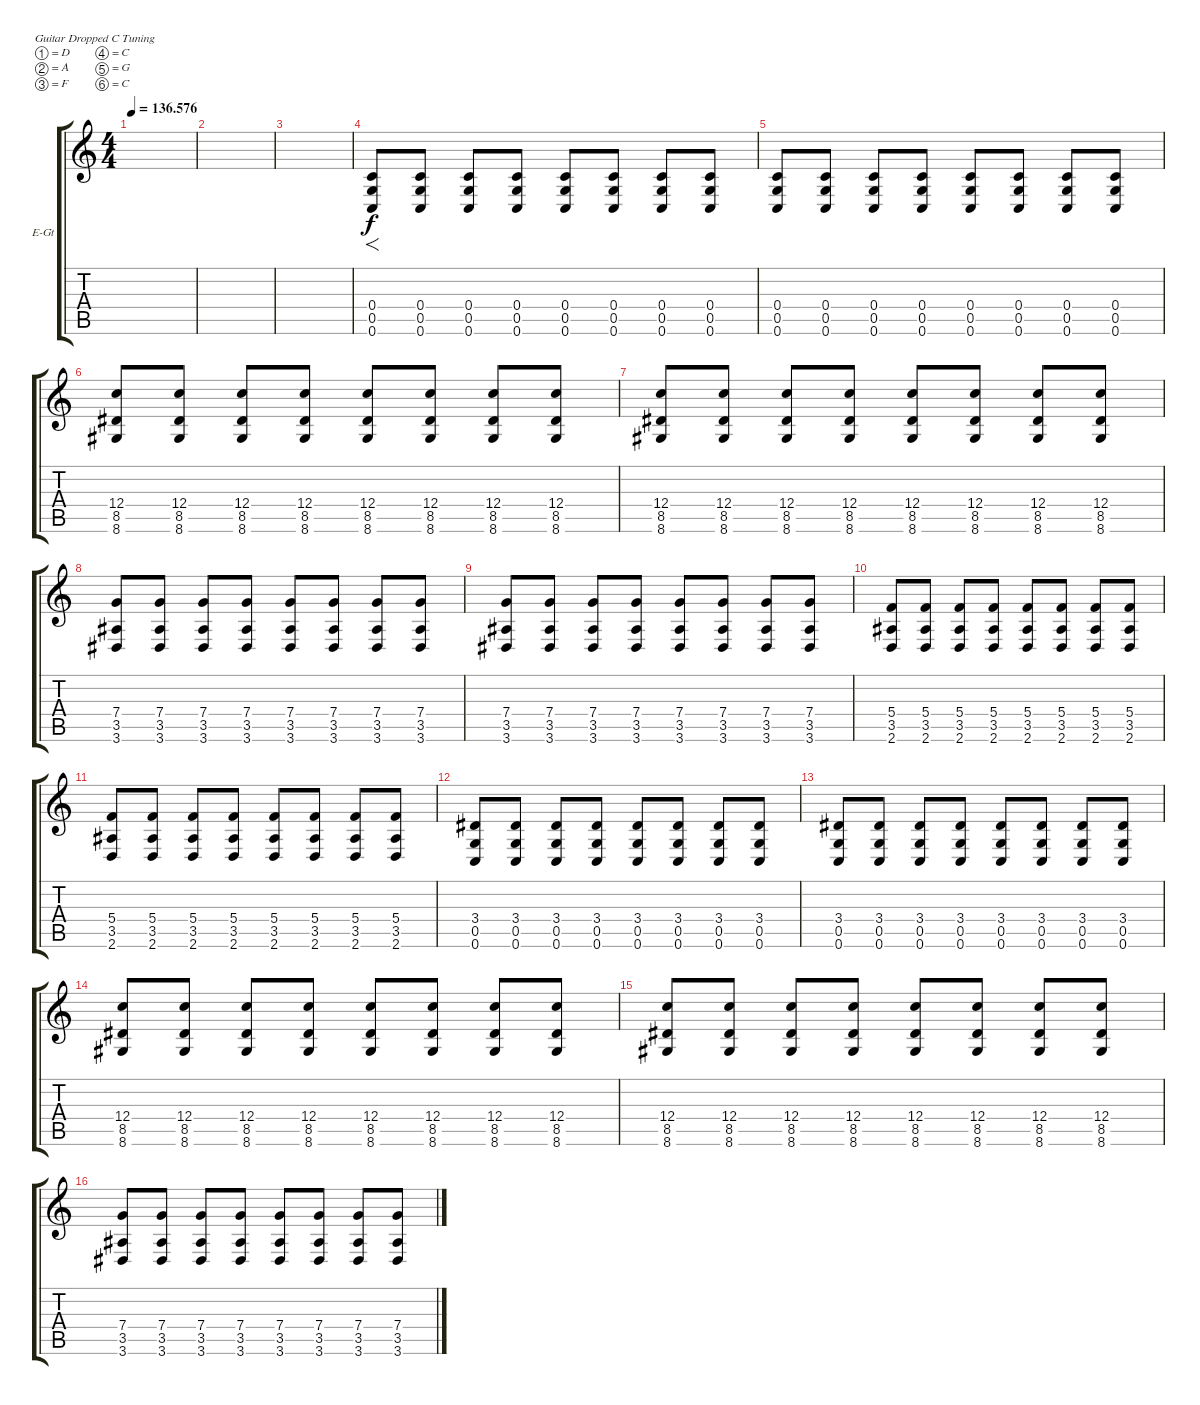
\bracketExtendMode groupsimilarinstruments
\firstSystemTrackNameOrientation horizontal
\otherSystemsTrackNameOrientation horizontal
\track ("Right Rhythm" "E-Gt") {instrument distortionguitar}
\staff {score tabs}
\tuning (D4 A3 F3 C3 G2 C2)
\ts (4 4)
\tempo
136.576
\accidentals auto
\clef g2
\ottava regular
\simile none
\ks c
|
|
|
(0.6 0.5 0.4).8{f} (0.6 0.5 0.4).8 (0.6 0.5 0.4).8 (0.6 0.5 0.4).8 (0.6 0.5 0.4).8 (0.6 0.5 0.4).8 (0.6 0.5 0.4).8 (0.6 0.5 0.4).8 |
(0.6 0.5 0.4).8 (0.6 0.5 0.4).8 (0.6 0.5 0.4).8 (0.6 0.5 0.4).8 (0.6 0.5 0.4).8 (0.6 0.5 0.4).8 (0.6 0.5 0.4).8 (0.6 0.5 0.4).8 |
(8.6 8.5 12.4).8 (8.5 8.6 12.4).8 (8.5 8.6 12.4).8 (8.5 8.6 12.4).8 (8.5 8.6 12.4).8 (8.5 8.6 12.4).8 (8.5 8.6 12.4).8 (8.5 8.6 12.4).8 |
(8.6 8.5 12.4).8 (8.5 8.6 12.4).8 (8.5 8.6 12.4).8 (8.5 8.6 12.4).8 (8.5 8.6 12.4).8 (8.5 8.6 12.4).8 (8.5 8.6 12.4).8 (8.5 8.6 12.4).8 |
(3.6 3.5 7.4).8 (3.5 3.6 7.4).8 (3.5 3.6 7.4).8 (3.5 3.6 7.4).8 (3.5 3.6 7.4).8 (3.5 3.6 7.4).8 (3.5 3.6 7.4).8 (3.5 3.6 7.4).8 |
(3.6 3.5 7.4).8 (3.5 3.6 7.4).8 (3.5 3.6 7.4).8 (3.5 3.6 7.4).8 (3.5 3.6 7.4).8 (3.5 3.6 7.4).8 (3.5 3.6 7.4).8 (3.5 3.6 7.4).8 |
(2.6 3.5 5.4).8 (2.6 3.5 5.4).8 (2.6 3.5 5.4).8 (2.6 3.5 5.4).8 (2.6 3.5 5.4).8 (2.6 3.5 5.4).8 (2.6 3.5 5.4).8 (2.6 3.5 5.4).8 |
(2.6 3.5 5.4).8 (2.6 3.5 5.4).8 (2.6 3.5 5.4).8 (2.6 3.5 5.4).8 (2.6 3.5 5.4).8 (2.6 3.5 5.4).8 (2.6 3.5 5.4).8 (2.6 3.5 5.4).8 |
(0.6 0.5 3.4).8 (0.6 0.5 3.4).8 (0.6 0.5 3.4).8 (0.6 0.5 3.4).8 (0.6 0.5 3.4).8 (0.6 0.5 3.4).8 (0.6 0.5 3.4).8 (0.6 0.5 3.4).8 |
(0.6 0.5 3.4).8 (0.6 0.5 3.4).8 (0.6 0.5 3.4).8 (0.6 0.5 3.4).8 (0.6 0.5 3.4).8 (0.6 0.5 3.4).8 (0.6 0.5 3.4).8 (0.6 0.5 3.4).8 |
(8.6 8.5 12.4).8 (8.5 8.6 12.4).8 (8.5 8.6 12.4).8 (8.5 8.6 12.4).8 (8.5 8.6 12.4).8 (8.5 8.6 12.4).8 (8.5 8.6 12.4).8 (8.5 8.6 12.4).8 |
(8.6 8.5 12.4).8 (8.5 8.6 12.4).8 (8.5 8.6 12.4).8 (8.5 8.6 12.4).8 (8.5 8.6 12.4).8 (8.5 8.6 12.4).8 (8.5 8.6 12.4).8 (8.5 8.6 12.4).8 |
(3.6 3.5 7.4).8 (3.5 3.6 7.4).8 (3.5 3.6 7.4).8 (3.5 3.6 7.4).8 (3.5 3.6 7.4).8 (3.5 3.6 7.4).8 (3.5 3.6 7.4).8 (3.5 3.6 7.4).8
